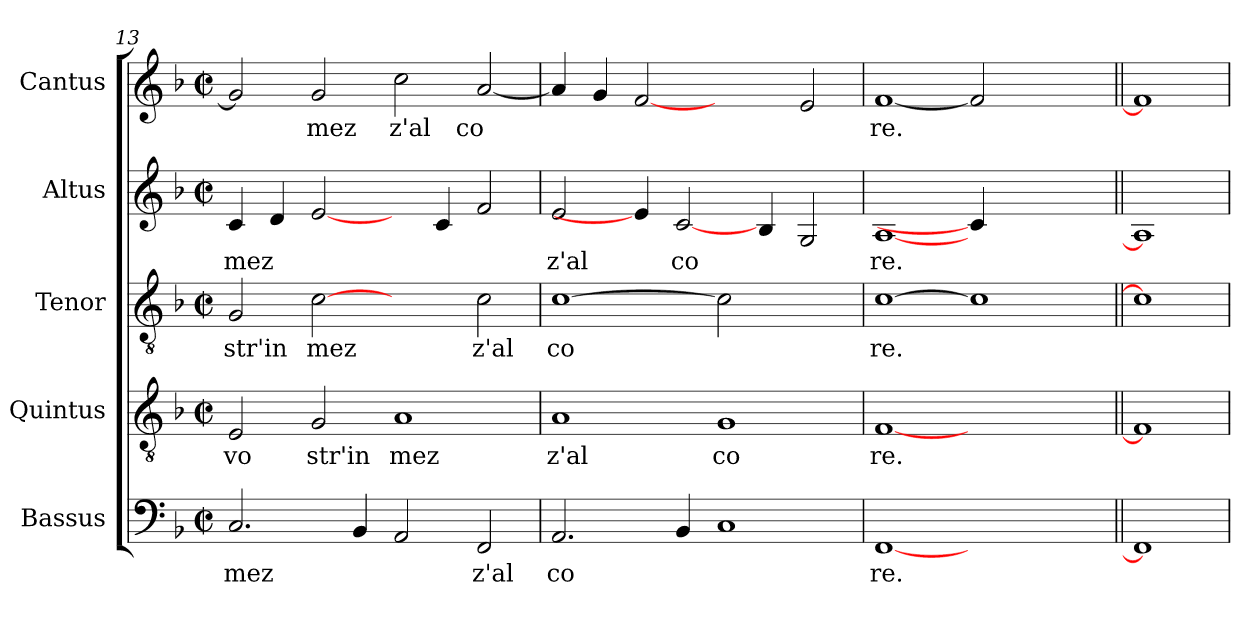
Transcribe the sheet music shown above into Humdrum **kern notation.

**kern	**text	**kern	**text	**kern	**text	**kern	**text	**kern	**text
*part5	*part5	*part4	*part4	*part3	*part3	*part2	*part2	*part1	*part1
*staff5	*staff5	*staff4	*staff4	*staff3	*staff3	*staff2	*staff2	*staff1	*staff1
*I"Bassus	*	*I"Quintus	*	*I"Tenor	*	*I"Altus	*	*I"Cantus	*
*clefF4	*	*clefGv2	*	*clefGv2	*	*clefG2	*	*clefG2	*
*k[b-]	*	*k[b-]	*	*k[b-]	*	*k[b-]	*	*k[b-]	*
*F:	*	*F:	*	*F:	*	*F:	*	*F:	*
*M2/2	*	*M2/2	*	*M2/2	*	*M2/2	*	*M2/2	*
*met(c|)	*	*met(c|)	*	*met(c|)	*	*met(c|)	*	*met(c|)	*
=13	=13	=13	=13	=13	=13	=13	=13	=13	=13
!	!LO:LY:b:cj	!	!LO:LY:b:cj	!	!LO:LY:b:cj	!	!LO:LY:b:cj	!	!LO:LY:b:cj
2.C/	mez	2E/	vo	2G/	str'in	4c/	mez-	2g/]	.
!	!	!	!	!	!	!	!LO:LY:b:cj	!	!
.	.	.	.	.	.	4d/	--	.	.
!	!	!	!LO:LY:b:cj	!	!LO:LY:b:cj	!	!LO:LY:b:cj	!	!LO:LY:b:cj
.	.	2G/	str'in	[2c	mez	[2e/	--	2g/	mez
!	!LO:LY:b:cj	!	!	!	!	!	!	!	!
4BB-/	.	.	.	.	.	.	.	.	.
!	!LO:LY:b:cj	!	!LO:LY:b:cj	!	!	!	!	!	!LO:LY:b:cj
2AA/	.	1A	mez	2ryy	.	4ryy	.	2cc\	z'al
!	!	!	!	!	!	!	!LO:LY:b:cj	!	!
.	.	.	.	.	.	4c/	--	.	.
!	!LO:LY:b:cj	!	!	!	!LO:LY:b:cj	!	!LO:LY:b:cj	!	!LO:LY:b:cj
2FF/	z'al	.	.	2c\	z'al	2f/	--	[<2a/	co
=14	=14	=14	=14	=14	=14	=14	=14	=14	=14
!	!LO:LY:b:cj	!	!LO:LY:b:cj	!	!LO:LY:b:cj	!	!LO:LY:b:cj	!	!LO:LY:b:cj
2.AA/	co	1A	z'al	[1c	co	2e/	-z'al	4a/]	.
!	!	!	!	!	!	!	!	!	!LO:LY:b:cj
.	.	.	.	.	.	.	.	4g/	.
!	!	!	!	!	!	!	!	!	!LO:LY:b:cj
.	.	.	.	.	.	4e/]	.	[2f	.
!	!LO:LY:b:cj	!	!	!	!	!	!LO:LY:b:cj	!	!
4BB-/	.	.	.	.	.	[2c/	co-	.	.
!	!LO:LY:b:cj	!	!LO:LY:b:cj	!	!	!	!	!	!
1C	.	1G	co	2c]	.	.	.	2ryy	.
!	!	!	!	!	!	!	!LO:LY:b:cj	!	!
.	.	.	.	.	.	4B-/	--	.	.
!	!	!	!	!	!	!	!LO:LY:b:cj	!	!LO:LY:b:cj
.	.	.	.	2ryy	.	2G/	--	2e/	.
=15	=15	=15	=15	=15	=15	=15	=15	=15	=15
!	!LO:LY:b:cj	!	!LO:LY:b:cj	!	!LO:LY:b:cj	!	!LO:LY:b:cj	!	!LO:LY:b:cj
[1FF	re.	[1F	re.	[1c	re.	[1A	-re.	[1f	re.
1ryy	.	1ryy	.	1c]	.	4c/]	.	2f]	.
.	.	.	.	.	.	2.ryy	.	.	.
.	.	.	.	.	.	.	.	2ryy	.
=16||	=16||	=16||	=16||	=16||	=16||	=16||	=16||	=16||	=16||
1FF]	.	1F]	.	1c]	.	1A]	.	1f]	.
=	=	=	=	=	=	=	=	=	=
*-	*-	*-	*-	*-	*-	*-	*-	*-	*-
